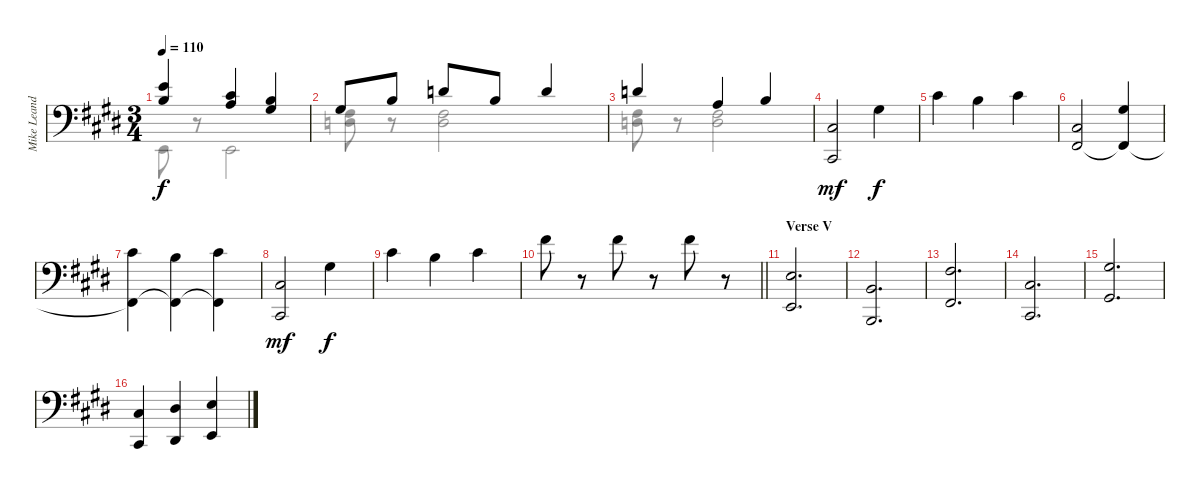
\track ("Mike Leander's strirng (cello, b. bass)" "Mike Leand") {instrument electricbassfinger}
\staff {score}
\tuning (G2 D2 A1 E1 B0) {hide}
\voice
\ts (3 4)
\tempo 110
\clef f4
\ks e
(9.1 9.2).4{dy f} (6.1 7.2).4 (4.1 6.2).4 |
6.2.8 4.1.8 7.1.8 4.1.8 7.1.4 |
7.1.4 7.2.4 4.1.4 |
(4.3 2.5).2{dy mf} 1.1.4{dy f} |
6.1.4 4.1.4 6.1.4 |
(4.3 2.4).2 (1.1 2.4{t}).4 |
(6.1 2.4{t}).4 (4.1 2.4{t}).4 (6.1 2.4{t}).4 |
(4.3 2.5).2{dy mf} 1.1.4{dy f} |
6.1.4 4.1.4 6.1.4 |
\barLineRight lightlight
11.1.8 r.8 11.1.8 r.8 11.1.8 r.8 |
\section ("" "Verse V")
(7.3 0.4).2{d} |
(7.4 0.5).2{d} |
(9.3 7.5).2{d} |
(4.3 2.5).2{d} |
(6.2 4.4).2{d} |
(4.3 2.5).4 (6.3 4.5).4 (2.2 0.4).4
\voice
\clef f4
\ottava regular
\simile none
\ks e
0.4.8{dy f} r.8 0.4.2 |
(0.2 9.3).8 r.8 (0.2 9.3).2 |
(0.2 9.3).8 r.8 (0.2 9.3).2 |
|
|
|
|
|
|
\barLineRight lightlight
|
|
|
|
|
|
